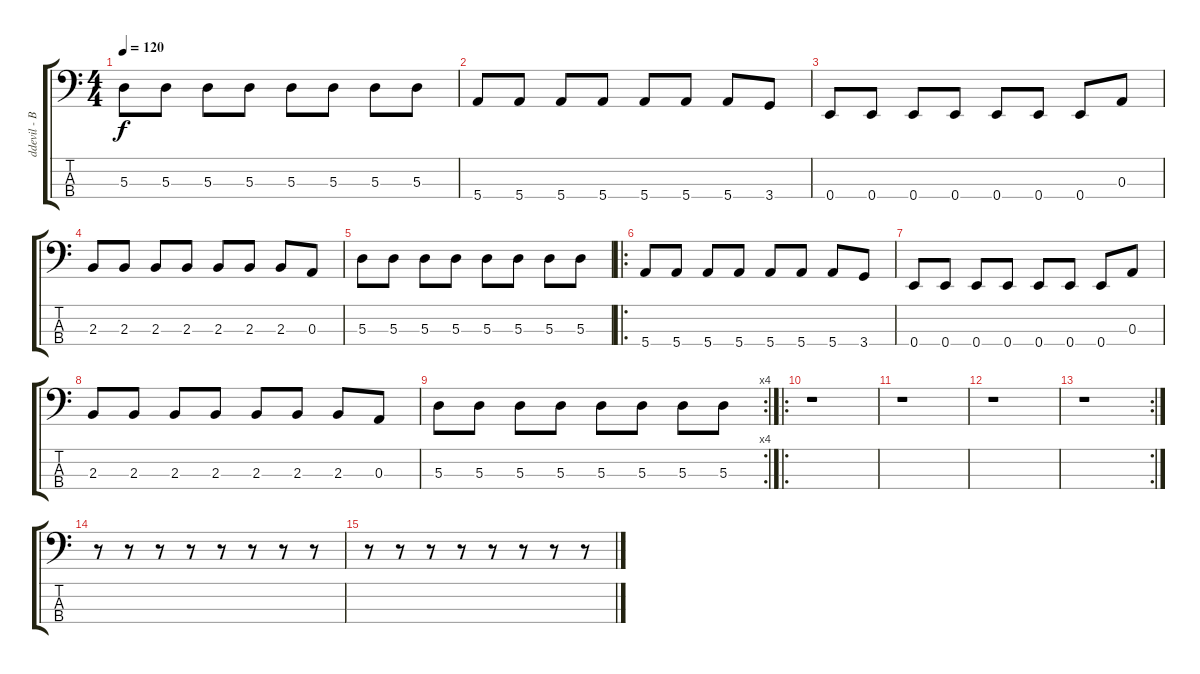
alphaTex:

\track ("ddevil - Bass" "ddevil - B") {instrument electricbassfinger}
\staff {score tabs}
\tuning (G2 D2 A1 E1) {hide}
\ts (4 4)
\tempo 120
\clef f4
\ks c
5.3.8{dy f} 5.3.8 5.3.8 5.3.8 5.3.8 5.3.8 5.3.8 5.3.8 |
5.4.8 5.4.8 5.4.8 5.4.8 5.4.8 5.4.8 5.4.8 3.4.8 |
0.4.8 0.4.8 0.4.8 0.4.8 0.4.8 0.4.8 0.4.8 0.3.8 |
2.3.8 2.3.8 2.3.8 2.3.8 2.3.8 2.3.8 2.3.8 0.3.8 |
5.3.8 5.3.8 5.3.8 5.3.8 5.3.8 5.3.8 5.3.8 5.3.8 |
\ro
5.4.8 5.4.8 5.4.8 5.4.8 5.4.8 5.4.8 5.4.8 3.4.8 |
0.4.8 0.4.8 0.4.8 0.4.8 0.4.8 0.4.8 0.4.8 0.3.8 |
2.3.8 2.3.8 2.3.8 2.3.8 2.3.8 2.3.8 2.3.8 0.3.8 |
\rc 4
5.3.8 5.3.8 5.3.8 5.3.8 5.3.8 5.3.8 5.3.8 5.3.8 |
\ro
r.1 |
r.1 |
r.1 |
\rc 2
r.1 |
r.8 r.8 r.8 r.8 r.8 r.8 r.8 r.8 |
r.8 r.8 r.8 r.8 r.8 r.8 r.8 r.8
